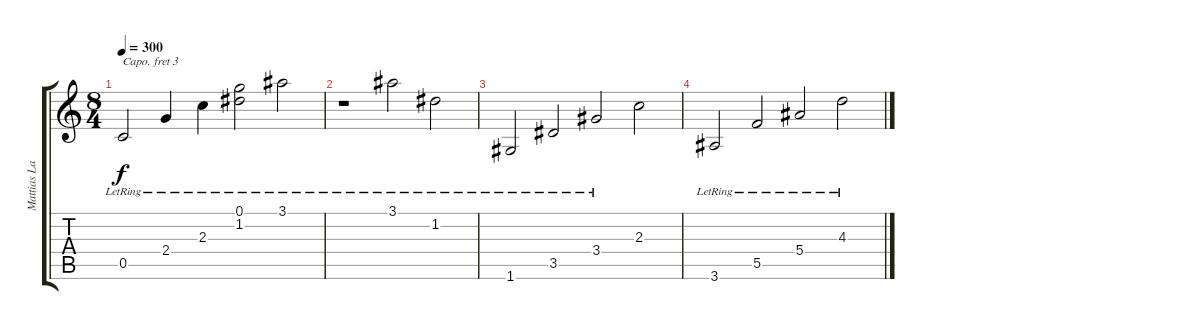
\track ("Mattias Larsson" "Mattias La") {instrument acousticguitarsteel}
\staff {score tabs}
\capo 3
\tuning (E4 B3 G3 D3 A2 E2) {hide}
\ts (8 4)
\tempo 300
\clef g2
\ks c
0.5{lr}.2{dy f} 2.4{lr}.4 2.3{lr}.4 (0.1 1.2{lr}).2 3.1{lr}.2 |
r.1 3.1{lr}.2 1.2{lr}.2 |
1.6{lr}.2 3.5{lr}.2 3.4{lr}.2 2.3.2 |
3.6{lr}.2 5.5{lr}.2 5.4{lr}.2 4.3{lr}.2
